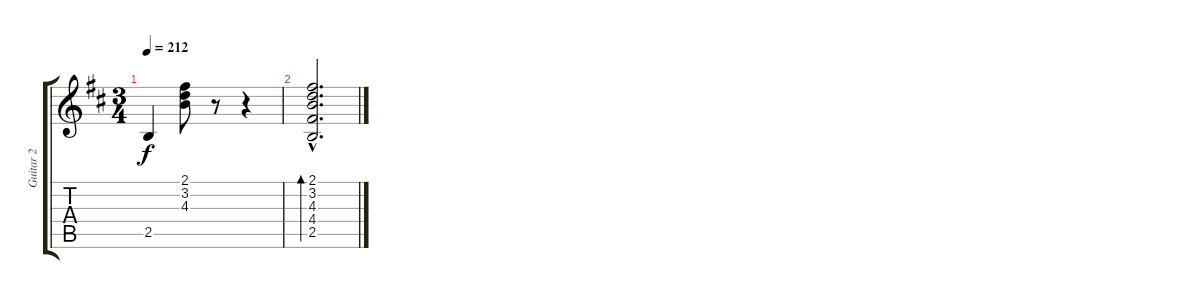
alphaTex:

\track ("Guitar 2" "Guitar 2") {instrument acousticguitarnylon}
\staff {score tabs}
\tuning (E4 B3 G3 D3 A2 E2) {hide}
\ts (3 4)
\tempo 212
\clef g2
\ks bminor
2.5.4{dy f} (2.1 3.2 4.3).8 r.8 r.4 |
(2.1{hac} 3.2{hac} 4.3{hac} 4.4{hac} 2.5{hac}).2{d bd 480}
